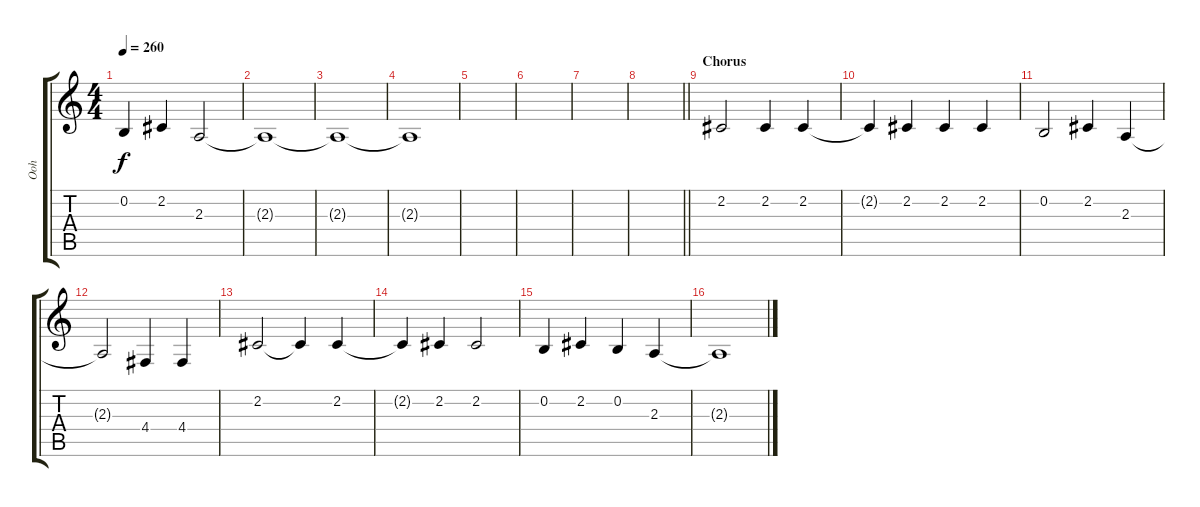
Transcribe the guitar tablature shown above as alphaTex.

\track ("Ooh" "Ooh") {instrument oboe}
\staff {score tabs}
\tuning (E4 B3 G3 D3 A2 E2) {hide}
\ts (4 4)
\tempo 260
\clef g2
\ks c
0.2{t}.4{dy f} 2.2.4 2.3.2 |
2.3{t}.1 |
2.3{t}.1 |
2.3{t}.1 |
|
|
|
\barLineRight lightlight
|
\section ("" "Chorus")
2.2.2 2.2.4 2.2.4 |
2.2{t}.4 2.2.4 2.2.4 2.2.4 |
0.2.2 2.2.4 2.3.4 |
2.3{t}.2 4.4.4 4.4.4 |
2.2.2 2.2{t}.4 2.2.4 |
2.2{t}.4 2.2.4 2.2.2 |
0.2.4 2.2.4 0.2.4 2.3.4 |
2.3{t}.1
